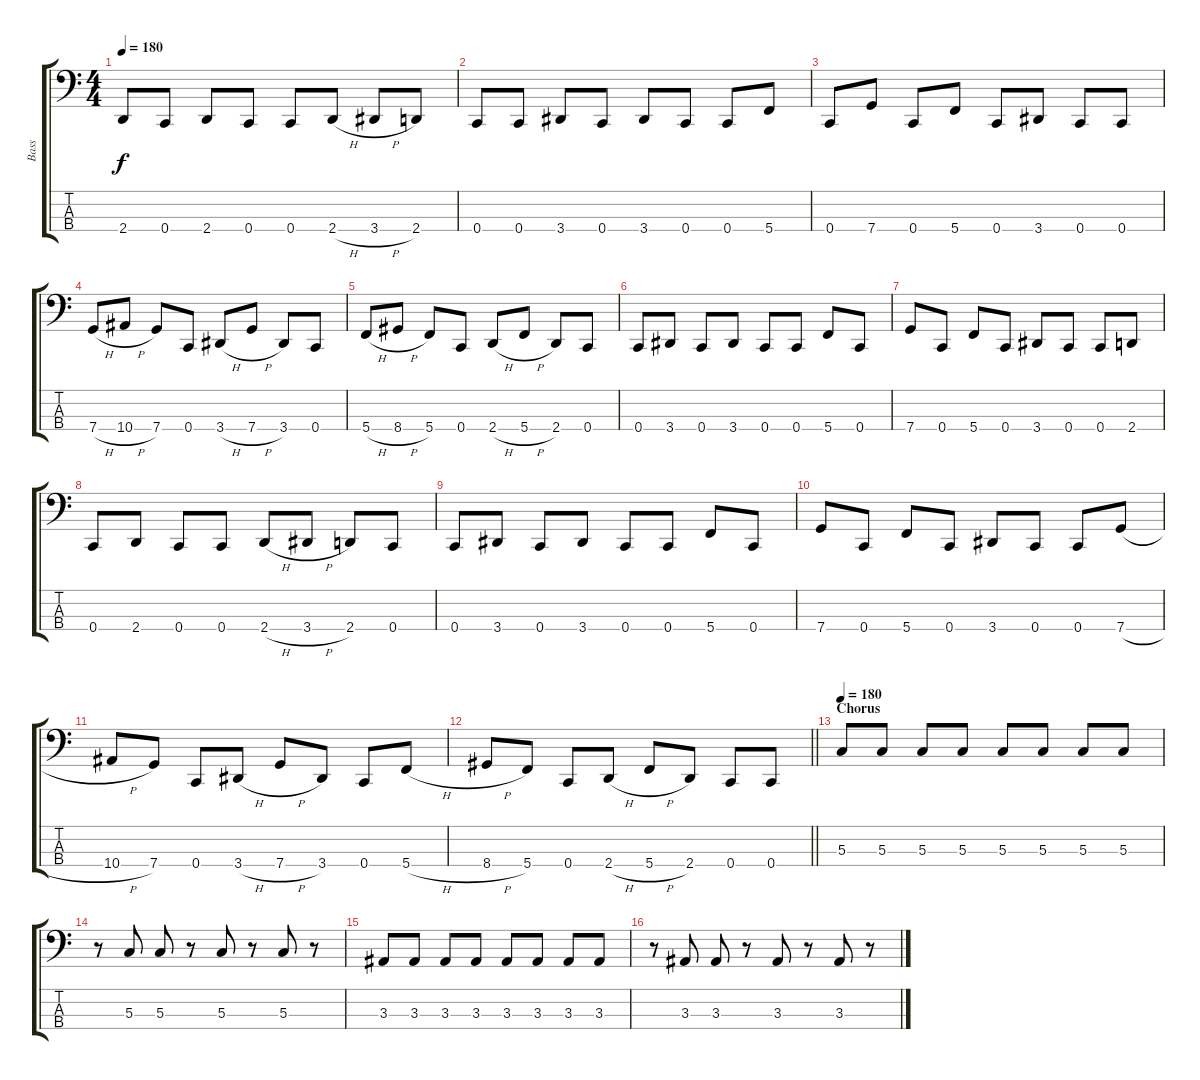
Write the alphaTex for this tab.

\track ("Bass" "Bass") {instrument electricbassfinger}
\staff {score tabs}
\tuning (F2 C2 G1 C1) {hide}
\ts (4 4)
\tempo 180
\clef f4
\ks c
2.4.8{dy f} 0.4.8 2.4.8 0.4.8 0.4.8 2.4{h}.8 3.4{h}.8 2.4.8 |
0.4.8 0.4.8 3.4.8 0.4.8 3.4.8 0.4.8 0.4.8 5.4.8 |
0.4.8 7.4.8 0.4.8 5.4.8 0.4.8 3.4.8 0.4.8 0.4.8 |
7.4{h}.8 10.4{h}.8 7.4.8 0.4.8 3.4{h}.8 7.4{h}.8 3.4.8 0.4.8 |
5.4{h}.8 8.4{h}.8 5.4.8 0.4.8 2.4{h}.8 5.4{h}.8 2.4.8 0.4.8 |
0.4.8 3.4.8 0.4.8 3.4.8 0.4.8 0.4.8 5.4.8 0.4.8 |
7.4.8 0.4.8 5.4.8 0.4.8 3.4.8 0.4.8 0.4.8 2.4.8 |
0.4.8 2.4.8 0.4.8 0.4.8 2.4{h}.8 3.4{h}.8 2.4.8 0.4.8 |
0.4.8 3.4.8 0.4.8 3.4.8 0.4.8 0.4.8 5.4.8 0.4.8 |
7.4.8 0.4.8 5.4.8 0.4.8 3.4.8 0.4.8 0.4.8 7.4{h}.8 |
10.4{h}.8 7.4.8 0.4.8 3.4{h}.8 7.4{h}.8 3.4.8 0.4.8 5.4{h}.8 |
\barLineRight lightlight
8.4{h}.8 5.4.8 0.4.8 2.4{h}.8 5.4{h}.8 2.4.8 0.4.8 0.4.8 |
\section ("" "Chorus")
\tempo 180
5.3.8 5.3.8 5.3.8 5.3.8 5.3.8 5.3.8 5.3.8 5.3.8 |
r.8 5.3.8 5.3.8 r.8 5.3.8 r.8 5.3.8 r.8 |
3.3.8 3.3.8 3.3.8 3.3.8 3.3.8 3.3.8 3.3.8 3.3.8 |
r.8 3.3.8 3.3.8 r.8 3.3.8 r.8 3.3.8 r.8
